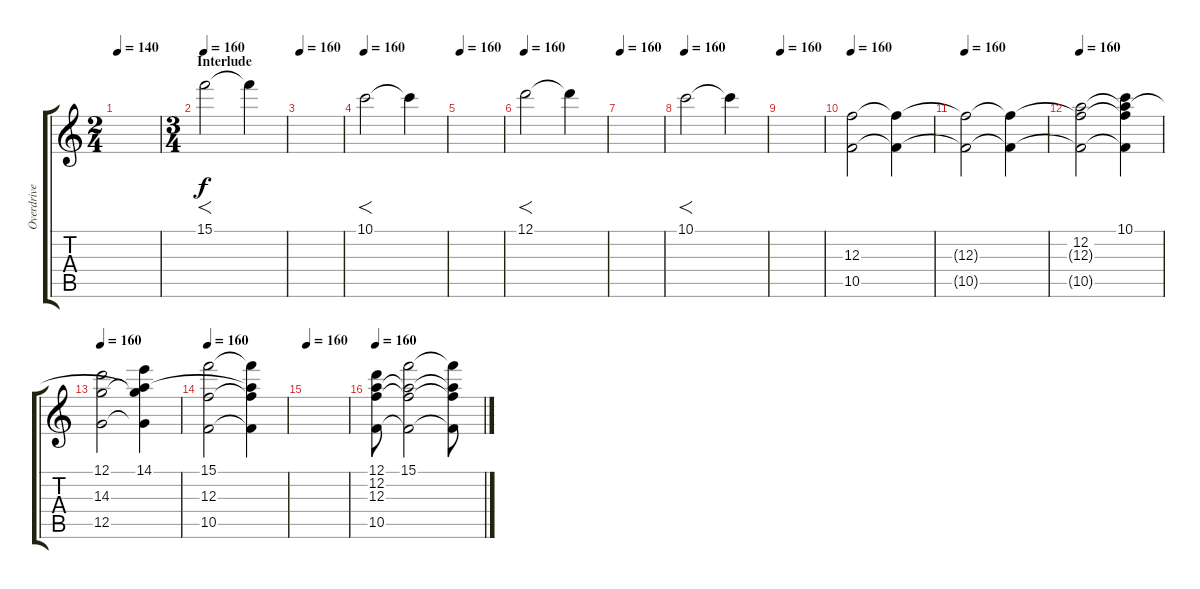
\track ("Overdrive" "Overdrive") {instrument overdrivenguitar}
\staff {score tabs}
\tuning (D4 A3 F3 C3 G2 C2) {hide}
\ts (2 4)
\tempo 140
\clef g2
\ks c
|
\ts (3 4)
\section ("" "Interlude")
\tempo 160
15.1.2{f} 15.1{t}.4 |
\tempo 160
|
\tempo 160
10.1.2{f} 10.1{t}.4 |
\tempo 160
|
\tempo 160
12.1.2{f} 12.1{t}.4 |
\tempo 160
|
\tempo 160
10.1.2{f} 10.1{t}.4 |
\tempo 160
|
\tempo 160
(12.3 10.5).2 (12.3{t} 10.5{t}).4 |
\tempo 160
(12.3{t} 10.5{t}).2 (12.3{t} 10.5{t}).4 |
\tempo 160
(12.2 12.3{t} 10.5{t}).2 (10.1 12.2{t} 12.3{t} 10.5{t}).4 |
\tempo 160
(12.1 14.3 12.5).2 (14.1 12.2{t} 14.3{t} 12.5{t}).4 |
\tempo 160
(15.1 12.3 10.5).2 (15.1{t} 12.2{t} 12.3{t} 10.5{t}).4 |
\tempo 160
|
\tempo 160
(12.1 12.2 12.3 10.5).8 (15.1 12.2{t} 12.3{t} 10.5{t}).2 (15.1{t} 12.2{t} 12.3{t} 10.5{t}).8
